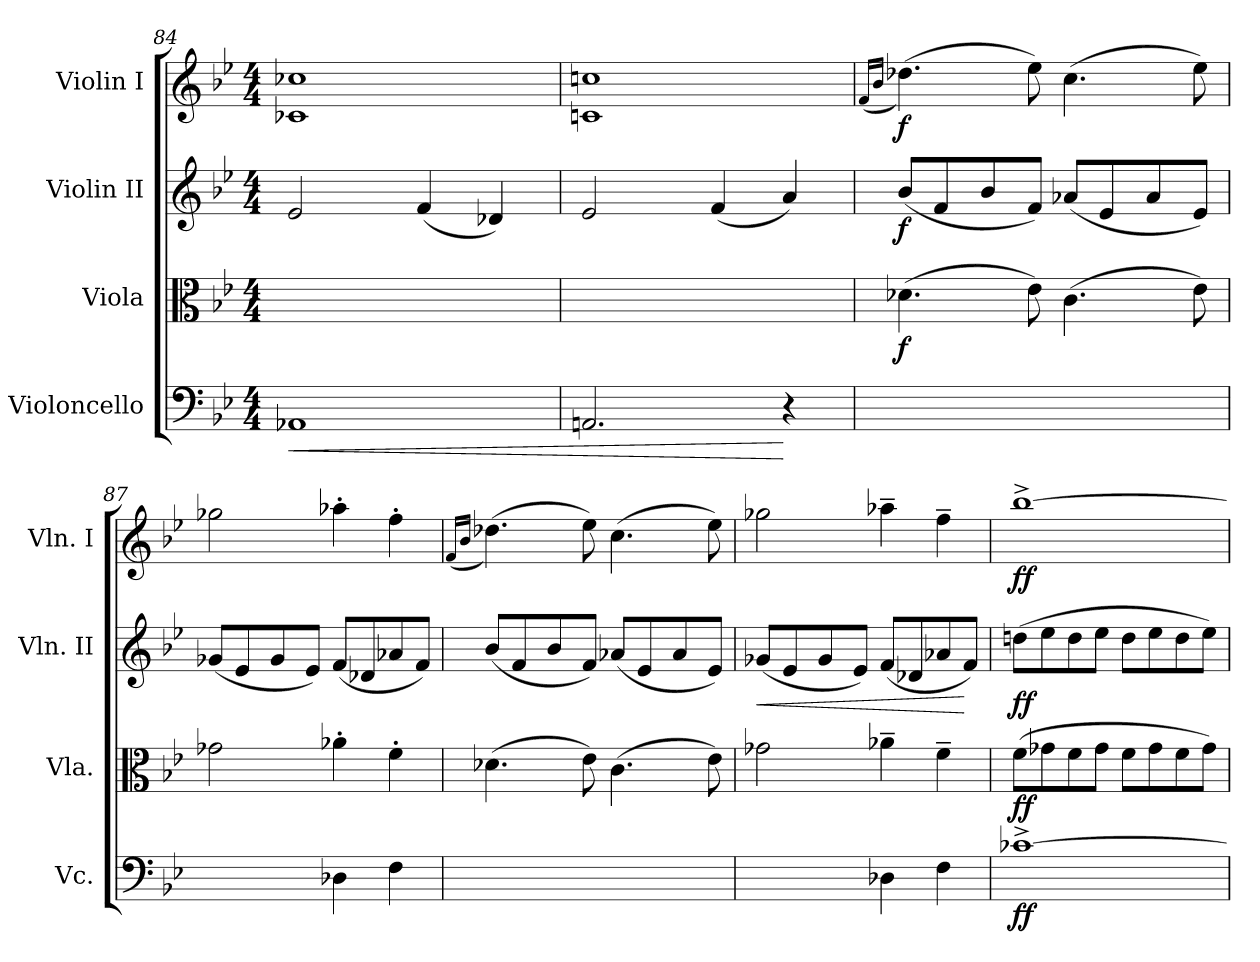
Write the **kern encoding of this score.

**kern	**dynam	**kern	**dynam	**kern	**dynam	**kern	**dynam
*part4	*part4	*part3	*part3	*part2	*part2	*part1	*part1
*staff4	*staff4	*staff3	*staff3	*staff2	*staff2	*staff1	*staff1
*I"Violoncello	*	*I"Viola	*	*I"Violin II	*	*I"Violin I	*
*I'Vc.	*	*I'Vla.	*	*I'Vln. II	*	*I'Vln. I	*
*clefF4	*	*clefC3	*	*clefG2	*	*clefG2	*
*k[b-e-]	*	*k[b-e-]	*	*k[b-e-]	*	*k[b-e-]	*
*B-:	*	*B-:	*	*B-:	*	*B-:	*
*M4/4	*	*M4/4	*	*M4/4	*	*M4/4	*
=84	=84	=84	=84	=84	=84	=84	=84
!	!LO:HP:b	!	!	!	!	!	!
*	*	*Xtuplet	*	*	*	*	*
1AA-X	<	6ryy	.	2e-	.	1c-X 1cc-X	.
.	.	6ryy	.	.	.	.	.
.	.	6ryy	.	.	.	.	.
.	.	6ryy	.	(4f	.	.	.
.	.	6ryy	.	.	.	.	.
.	.	.	.	4d-X)	.	.	.
.	.	6ryy	.	.	.	.	.
=85	=85	=85	=85	=85	=85	=85	=85
2.AAn	.	6ryy	.	2e-	.	1cn 1ccn	.
.	.	6ryy	.	.	.	.	.
.	.	6ryy	.	.	.	.	.
.	.	6ryy	.	(4f	.	.	.
.	.	6ryy	.	.	.	.	.
4r	[	.	.	4a)	.	.	.
.	.	6ryy	.	.	.	.	.
=86	=86	=86	=86	=86	=86	=86	=86
.	.	.	.	.	.	(16qqf/LL	.
.	.	.	.	.	.	16qqb-/JJ	.
*Xbrackettup	*	*	*	*	*	*	*
6ryy	.	(4.d-X	f	(8b-L	f	(4.dd-X)	f
.	.	.	.	8f	.	.	.
6ryy	.	.	.	.	.	.	.
.	.	.	.	8b-	.	.	.
6ryy	.	.	.	.	.	.	.
.	.	8e-)	.	8fJ)	.	8ee-)	.
6ryy	.	(4.c	.	(8a-XL	.	(4.cc	.
.	.	.	.	8e-	.	.	.
6ryy	.	.	.	.	.	.	.
.	.	.	.	8a-	.	.	.
6ryy	.	.	.	.	.	.	.
.	.	8e-)	.	8e-J)	.	8ee-)	.
=87	=87	=87	=87	=87	=87	=87	=87
6ryy	.	2g-X	.	(8g-XL	.	2gg-X	.
.	.	.	.	8e-	.	.	.
6ryy	.	.	.	.	.	.	.
.	.	.	.	8g-	.	.	.
6ryy	.	.	.	.	.	.	.
.	.	.	.	8e-J)	.	.	.
4D-X	.	4a-X'	.	(8fL	.	4aa-X'	.
.	.	.	.	8d-X	.	.	.
4F	.	4f'	.	8a-X	.	4ff'	.
.	.	.	.	8fJ)	.	.	.
=88	=88	=88	=88	=88	=88	=88	=88
.	.	.	.	.	.	(16qqf/LL	.
.	.	.	.	.	.	16qqb-/JJ	.
6ryy	.	(4.d-X	.	(8b-L	.	(4.dd-X)	.
.	.	.	.	8f	.	.	.
6ryy	.	.	.	.	.	.	.
.	.	.	.	8b-	.	.	.
6ryy	.	.	.	.	.	.	.
.	.	8e-)	.	8fJ)	.	8ee-)	.
6ryy	.	(4.c	.	(8a-XL	.	(4.cc	.
.	.	.	.	8e-	.	.	.
6ryy	.	.	.	.	.	.	.
.	.	.	.	8a-	.	.	.
6ryy	.	.	.	.	.	.	.
.	.	8e-)	.	8e-J)	.	8ee-)	.
=89	=89	=89	=89	=89	=89	=89	=89
!	!	!	!	!	!LO:HP:b	!	!
6ryy	.	2g-X	.	(8g-XL	<	2gg-X	.
.	.	.	.	8e-	.	.	.
6ryy	.	.	.	.	.	.	.
.	.	.	.	8g-	.	.	.
6ryy	.	.	.	.	.	.	.
.	.	.	.	8e-J)	.	.	.
4D-X	.	4a-X~	.	(8fL	.	4aa-X~	.
.	.	.	.	8d-X	.	.	.
4F	.	4f~	.	8a-X	.	4ff~	.
.	.	.	.	8fJ)	[	.	.
=90	=90	=90	=90	=90	=90	=90	=90
[1c-X^	ff	(8fL	ff	(8ddnL	ff	[1bb-^	ff
.	.	8g-X	.	8ee-	.	.	.
.	.	8f	.	8dd	.	.	.
.	.	8g-J	.	8ee-J	.	.	.
.	.	8fL	.	8ddL	.	.	.
.	.	8g-	.	8ee-	.	.	.
.	.	8f	.	8dd	.	.	.
.	.	8g-J)	.	8ee-J)	.	.	.
=	=	=	=	=	=	=	=
*-	*-	*-	*-	*-	*-	*-	*-
